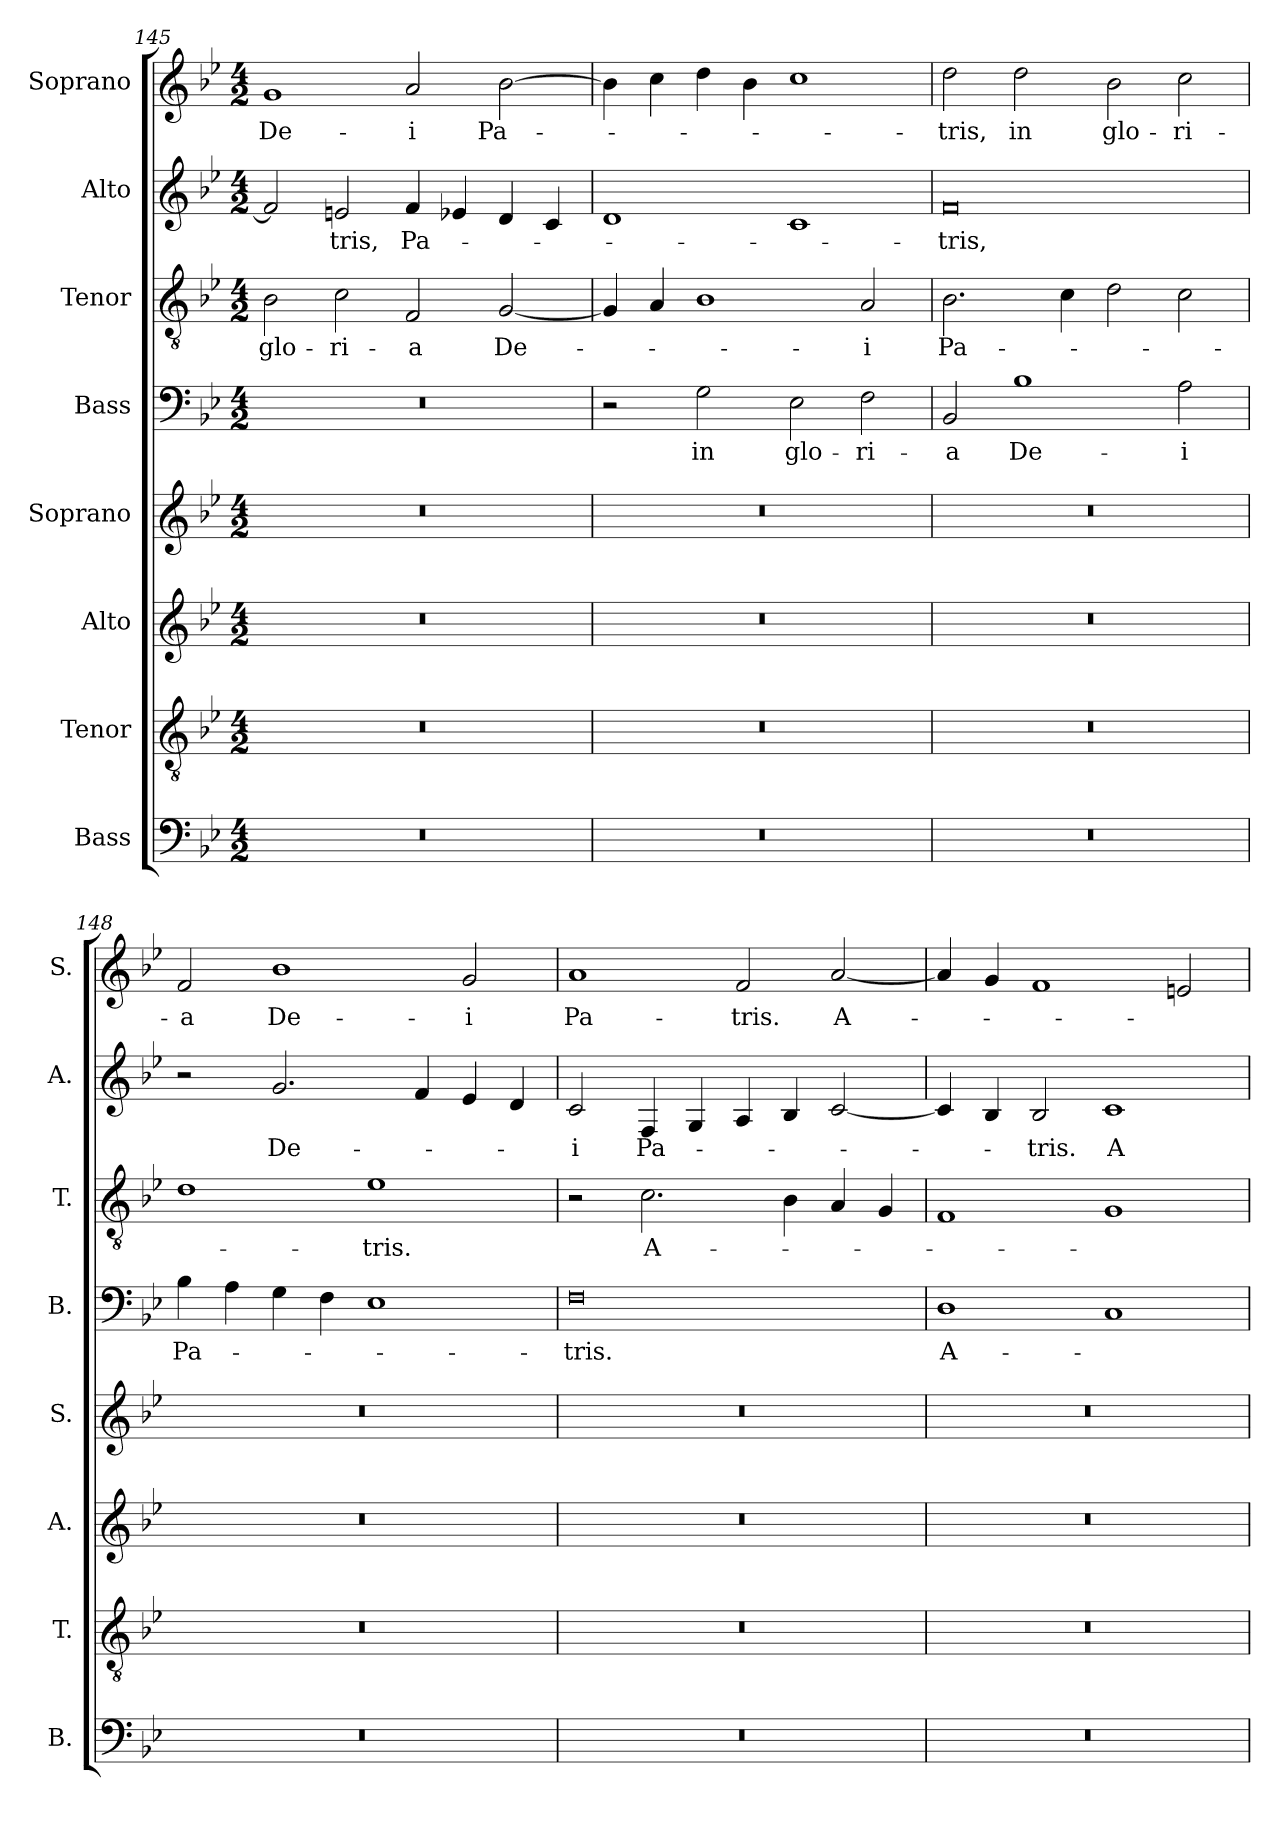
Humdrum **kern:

**kern	**kern	**kern	**kern	**kern	**text	**kern	**text	**kern	**text	**kern	**text
*part8	*part7	*part6	*part5	*part4	*part4	*part3	*part3	*part2	*part2	*part1	*part1
*staff8	*staff7	*staff6	*staff5	*staff4	*staff4	*staff3	*staff3	*staff2	*staff2	*staff1	*staff1
*I"Bass	*I"Tenor	*I"Alto	*I"Soprano	*I"Bass	*	*I"Tenor	*	*I"Alto	*	*I"Soprano	*
*I'B.	*I'T.	*I'A.	*I'S.	*I'B.	*	*I'T.	*	*I'A.	*	*I'S.	*
*clefF4	*clefGv2	*clefG2	*clefG2	*clefF4	*	*clefGv2	*	*clefG2	*	*clefG2	*
*	*ITrd7c12	*	*	*	*	*ITrd7c12	*	*	*	*	*
*k[b-e-]	*k[b-e-]	*k[b-e-]	*k[b-e-]	*k[b-e-]	*	*k[b-e-]	*	*k[b-e-]	*	*k[b-e-]	*
*B-:	*B-:	*B-:	*B-:	*B-:	*	*B-:	*	*B-:	*	*B-:	*
*M4/2	*M4/2	*M4/2	*M4/2	*M4/2	*	*M4/2	*	*M4/2	*	*M4/2	*
=145	=145	=145	=145	=145	=145	=145	=145	=145	=145	=145	=145
!LO:N:vis=1	!LO:N:vis=1	!LO:N:vis=1	!LO:N:vis=1	!LO:N:vis=1	!	!	!	!	!	!	!
!	!	!	!	!	!	!	!LO:LY:b:color=#000000	!	!	!	!
!	!	!	!	!	!	!	!	!	!	!	!LO:LY:b:color=#000000
0r	0r	0r	0r	0r	.	2BB-i\	glo-	2fi/]	.	1gi	De-
!	!	!	!	!	!	!	!LO:LY:b:color=#000000	!	!	!	!
!	!	!	!	!	!	!	!	!	!LO:LY:b:color=#000000	!	!
.	.	.	.	.	.	2Ci\	-ri-	2eni/	-tris,	.	.
!	!	!	!	!	!	!	!LO:LY:b:color=#000000	!	!	!	!
!	!	!	!	!	!	!	!	!	!LO:LY:b:color=#000000	!	!
!	!	!	!	!	!	!	!	!	!	!	!LO:LY:b:color=#000000
.	.	.	.	.	.	2FFi/	-a	4fi/	Pa-	2ai/	-i
.	.	.	.	.	.	.	.	4e-Xi/	.	.	.
!	!	!	!	!	!	!	!LO:LY:b:color=#000000	!	!	!	!
!	!	!	!	!	!	!	!	!	!	!	!LO:LY:b:color=#000000
.	.	.	.	.	.	[2GGi/	De-	4di/	.	[2b-i\	Pa-
.	.	.	.	.	.	.	.	4ci/	.	.	.
!!LO:LB:g=z
=146	=146	=146	=146	=146	=146	=146	=146	=146	=146	=146	=146
!LO:N:vis=1	!LO:N:vis=1	!LO:N:vis=1	!LO:N:vis=1	!	!	!	!	!	!	!	!
0r	0r	0r	0r	2r	.	4GGi/]	.	1di	.	4b-i\]	.
.	.	.	.	.	.	4AAi/	.	.	.	4cci\	.
!	!	!	!	!	!LO:LY:b:color=#000000	!	!	!	!	!	!
.	.	.	.	2Gi\	in	1BB-i	.	.	.	4ddi\	.
.	.	.	.	.	.	.	.	.	.	4b-i\	.
!	!	!	!	!	!LO:LY:b:color=#000000	!	!	!	!	!	!
.	.	.	.	2E-i\	glo-	.	.	1ci	.	1cci	.
!	!	!	!	!	!LO:LY:b:color=#000000	!	!	!	!	!	!
!	!	!	!	!	!	!	!LO:LY:b:color=#000000	!	!	!	!
.	.	.	.	2Fi\	-ri-	2AAi/	-i	.	.	.	.
=147	=147	=147	=147	=147	=147	=147	=147	=147	=147	=147	=147
!LO:N:vis=1	!LO:N:vis=1	!LO:N:vis=1	!LO:N:vis=1	!	!	!	!	!	!	!	!
!	!	!	!	!	!LO:LY:b:color=#000000	!	!	!	!	!	!
!	!	!	!	!	!	!	!LO:LY:b:color=#000000	!	!	!	!
!	!	!	!	!	!	!	!	!	!LO:LY:b:color=#000000	!	!
!	!	!	!	!	!	!	!	!	!	!	!LO:LY:b:color=#000000
0r	0r	0r	0r	2BB-i/	-a	2.BB-i\	Pa-	0fi	-tris,	2ddi\	-tris,
!	!	!	!	!	!LO:LY:b:color=#000000	!	!	!	!	!	!
!	!	!	!	!	!	!	!	!	!	!	!LO:LY:b:color=#000000
.	.	.	.	1B-i	De-	.	.	.	.	2ddi\	in
.	.	.	.	.	.	4Ci\	.	.	.	.	.
!	!	!	!	!	!	!	!	!	!	!	!LO:LY:b:color=#000000
.	.	.	.	.	.	2Di\	.	.	.	2b-i\	glo-
!	!	!	!	!	!LO:LY:b:color=#000000	!	!	!	!	!	!
!	!	!	!	!	!	!	!	!	!	!	!LO:LY:b:color=#000000
.	.	.	.	2Ai\	-i	2Ci\	.	.	.	2cci\	-ri-
=148	=148	=148	=148	=148	=148	=148	=148	=148	=148	=148	=148
!LO:N:vis=1	!LO:N:vis=1	!LO:N:vis=1	!LO:N:vis=1	!	!	!	!	!	!	!	!
!	!	!	!	!	!LO:LY:b:color=#000000	!	!	!	!	!	!
!	!	!	!	!	!	!	!	!	!	!	!LO:LY:b:color=#000000
0r	0r	0r	0r	4B-i\	Pa-	1Di	.	2r	.	2fi/	-a
.	.	.	.	4Ai\	.	.	.	.	.	.	.
!	!	!	!	!	!	!	!	!	!LO:LY:b:color=#000000	!	!
!	!	!	!	!	!	!	!	!	!	!	!LO:LY:b:color=#000000
.	.	.	.	4Gi\	.	.	.	2.gi/	De-	1b-i	De-
.	.	.	.	4Fi\	.	.	.	.	.	.	.
!	!	!	!	!	!	!	!LO:LY:b:color=#000000	!	!	!	!
.	.	.	.	1E-i	.	1E-i	-tris.	.	.	.	.
.	.	.	.	.	.	.	.	4fi/	.	.	.
!	!	!	!	!	!	!	!	!	!	!	!LO:LY:b:color=#000000
.	.	.	.	.	.	.	.	4e-i/	.	2gi/	-i
.	.	.	.	.	.	.	.	4di/	.	.	.
=149	=149	=149	=149	=149	=149	=149	=149	=149	=149	=149	=149
!LO:N:vis=1	!LO:N:vis=1	!LO:N:vis=1	!LO:N:vis=1	!	!	!	!	!	!	!	!
!	!	!	!	!	!LO:LY:b:color=#000000	!	!	!	!	!	!
!	!	!	!	!	!	!	!	!	!LO:LY:b:color=#000000	!	!
!	!	!	!	!	!	!	!	!	!	!	!LO:LY:b:color=#000000
0r	0r	0r	0r	0Fi	-tris.	2r	.	2ci/	-i	1ai	Pa-
!	!	!	!	!	!	!	!LO:LY:b:color=#000000	!	!	!	!
!	!	!	!	!	!	!	!	!	!LO:LY:b:color=#000000	!	!
.	.	.	.	.	.	2.Ci\	A-	4Fi/	Pa-	.	.
.	.	.	.	.	.	.	.	4Gi/	.	.	.
!	!	!	!	!	!	!	!	!	!	!	!LO:LY:b:color=#000000
.	.	.	.	.	.	.	.	4Ai/	.	2fi/	-tris.
.	.	.	.	.	.	4BB-i\	.	4B-i/	.	.	.
!	!	!	!	!	!	!	!	!	!	!	!LO:LY:b:color=#000000
.	.	.	.	.	.	4AAi/	.	[2ci/	.	[2ai/	A-
.	.	.	.	.	.	4GGi/	.	.	.	.	.
=150	=150	=150	=150	=150	=150	=150	=150	=150	=150	=150	=150
!LO:N:vis=1	!LO:N:vis=1	!LO:N:vis=1	!LO:N:vis=1	!	!	!	!	!	!	!	!
!	!	!	!	!	!LO:LY:b:color=#000000	!	!	!	!	!	!
0r	0r	0r	0r	1Di	A-	1FFi	.	4ci/]	.	4ai/]	.
.	.	.	.	.	.	.	.	4B-i/	.	4gi/	.
!	!	!	!	!	!	!	!	!	!LO:LY:b:color=#000000	!	!
.	.	.	.	.	.	.	.	2B-i/	-tris.	1fi	.
!	!	!	!	!	!	!	!	!	!LO:LY:b:color=#000000	!	!
.	.	.	.	1Ci	.	1GGi	.	1ci	A-	.	.
.	.	.	.	.	.	.	.	.	.	2eni/	.
=	=	=	=	=	=	=	=	=	=	=	=
*-	*-	*-	*-	*-	*-	*-	*-	*-	*-	*-	*-
